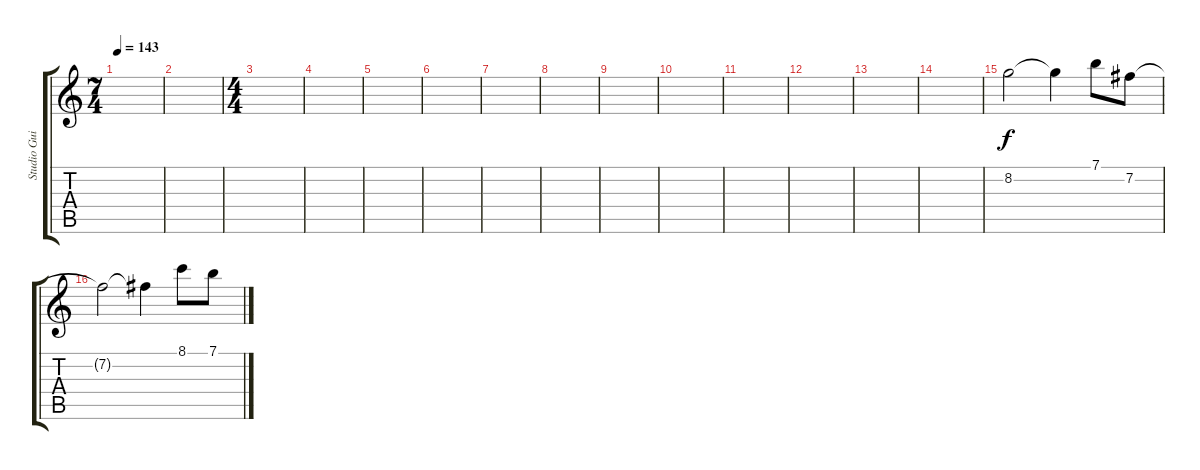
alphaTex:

\track ("Studio Guitar" "Studio Gui") {instrument overdrivenguitar}
\staff {score tabs}
\tuning (E4 B3 G3 D3 A2 E2) {hide}
\ts (7 4)
\tempo 143
\clef g2
\ks c
|
|
\ts (4 4)
|
|
|
|
|
|
|
|
|
|
|
|
8.2.2 8.2{t}.4 7.1.8 7.2.8 |
7.2{t}.2 7.2{t}.4 8.1.8 7.1.8
